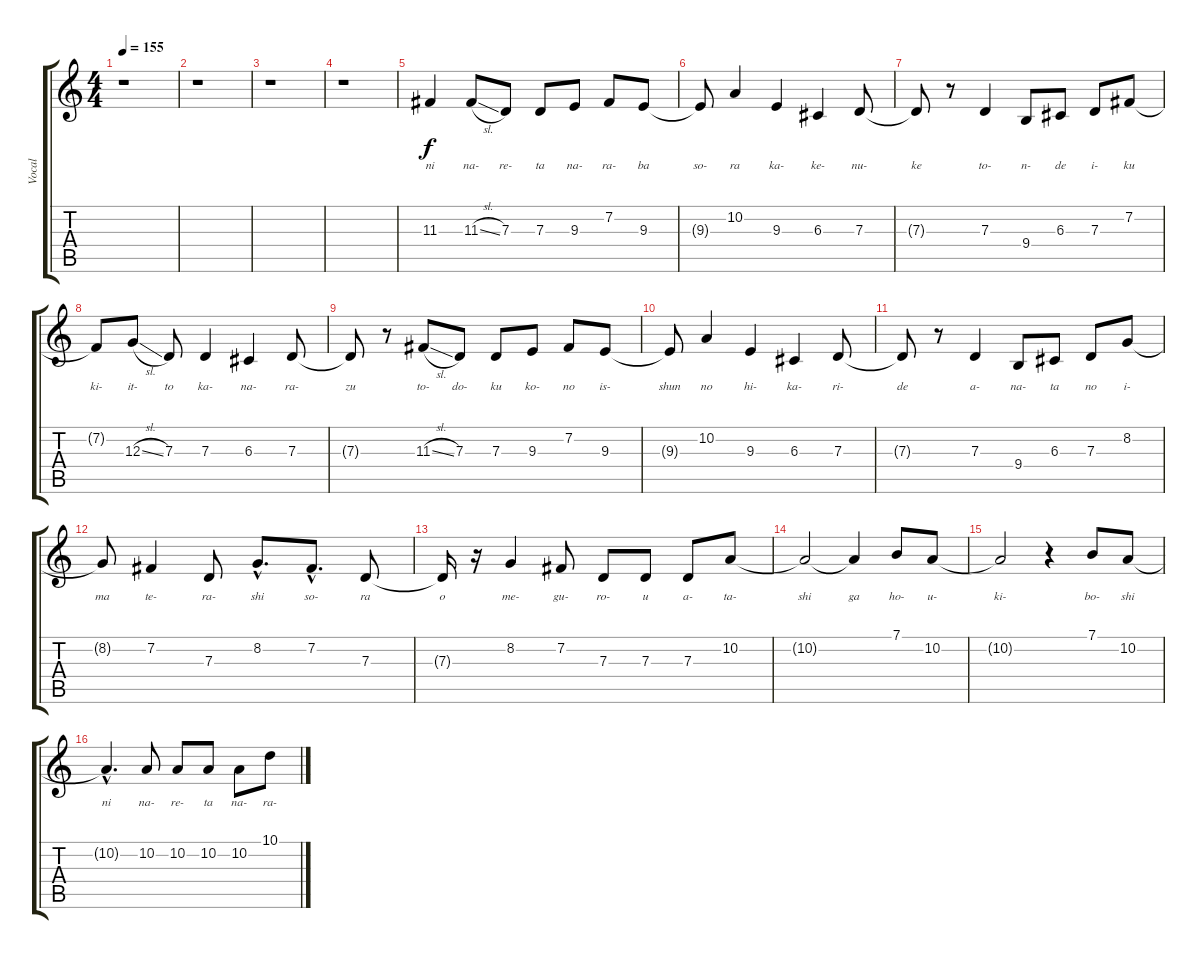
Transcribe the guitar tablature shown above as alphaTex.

\track ("Vocal" "Vocal") {instrument flute}
\staff {score tabs}
\tuning (E4 B3 G3 D3 A2 E2) {hide}
\ts (4 4)
\tempo 155
\clef g2
\ks c
r.1{dy f} |
r.1 |
r.1 |
r.1 |
11.3.4{lyrics (0 "ni") lyrics (1 "") lyrics (2 "") lyrics (3 "") lyrics (4 "")} 11.3{sl}.8{lyrics (0 "na-") lyrics (1 "") lyrics (2 "") lyrics (3 "") lyrics (4 "")} 7.3.8{lyrics (0 "re-") lyrics (1 "") lyrics (2 "") lyrics (3 "") lyrics (4 "")} 7.3.8{lyrics (0 "ta") lyrics (1 "") lyrics (2 "") lyrics (3 "") lyrics (4 "")} 9.3.8{lyrics (0 "na-") lyrics (1 "") lyrics (2 "") lyrics (3 "") lyrics (4 "")} 7.2.8{lyrics (0 "ra-") lyrics (1 "") lyrics (2 "") lyrics (3 "") lyrics (4 "")} 9.3.8{lyrics (0 "ba") lyrics (1 "") lyrics (2 "") lyrics (3 "") lyrics (4 "")} |
9.3{t}.8{lyrics (0 "so-") lyrics (1 "") lyrics (2 "") lyrics (3 "") lyrics (4 "")} 10.2.4{lyrics (0 "ra") lyrics (1 "") lyrics (2 "") lyrics (3 "") lyrics (4 "")} 9.3.4{lyrics (0 "ka-") lyrics (1 "") lyrics (2 "") lyrics (3 "") lyrics (4 "")} 6.3.4{lyrics (0 "ke-") lyrics (1 "") lyrics (2 "") lyrics (3 "") lyrics (4 "")} 7.3.8{lyrics (0 "nu-") lyrics (1 "") lyrics (2 "") lyrics (3 "") lyrics (4 "")} |
7.3{t}.8{lyrics (0 "ke") lyrics (1 "") lyrics (2 "") lyrics (3 "") lyrics (4 "")} r.8 7.3.4{lyrics (0 "to-") lyrics (1 "") lyrics (2 "") lyrics (3 "") lyrics (4 "")} 9.4.8{lyrics (0 "n-") lyrics (1 "") lyrics (2 "") lyrics (3 "") lyrics (4 "")} 6.3.8{lyrics (0 "de") lyrics (1 "") lyrics (2 "") lyrics (3 "") lyrics (4 "")} 7.3.8{lyrics (0 "i-") lyrics (1 "") lyrics (2 "") lyrics (3 "") lyrics (4 "")} 7.2.8{lyrics (0 "ku") lyrics (1 "") lyrics (2 "") lyrics (3 "") lyrics (4 "")} |
7.2{t}.8{lyrics (0 "ki-") lyrics (1 "") lyrics (2 "") lyrics (3 "") lyrics (4 "")} 12.3{sl}.8{lyrics (0 "it-") lyrics (1 "") lyrics (2 "") lyrics (3 "") lyrics (4 "")} 7.3.8{lyrics (0 "to") lyrics (1 "") lyrics (2 "") lyrics (3 "") lyrics (4 "")} 7.3.4{lyrics (0 "ka-") lyrics (1 "") lyrics (2 "") lyrics (3 "") lyrics (4 "")} 6.3.4{lyrics (0 "na-") lyrics (1 "") lyrics (2 "") lyrics (3 "") lyrics (4 "")} 7.3.8{lyrics (0 "ra-") lyrics (1 "") lyrics (2 "") lyrics (3 "") lyrics (4 "")} |
7.3{t}.8{lyrics (0 "zu") lyrics (1 "") lyrics (2 "") lyrics (3 "") lyrics (4 "")} r.8 11.3{sl}.8{lyrics (0 "to-") lyrics (1 "") lyrics (2 "") lyrics (3 "") lyrics (4 "")} 7.3.8{lyrics (0 "do-") lyrics (1 "") lyrics (2 "") lyrics (3 "") lyrics (4 "")} 7.3.8{lyrics (0 "ku") lyrics (1 "") lyrics (2 "") lyrics (3 "") lyrics (4 "")} 9.3.8{lyrics (0 "ko-") lyrics (1 "") lyrics (2 "") lyrics (3 "") lyrics (4 "")} 7.2.8{lyrics (0 "no") lyrics (1 "") lyrics (2 "") lyrics (3 "") lyrics (4 "")} 9.3.8{lyrics (0 "is-") lyrics (1 "") lyrics (2 "") lyrics (3 "") lyrics (4 "")} |
9.3{t}.8{lyrics (0 "shun") lyrics (1 "") lyrics (2 "") lyrics (3 "") lyrics (4 "")} 10.2.4{lyrics (0 "no") lyrics (1 "") lyrics (2 "") lyrics (3 "") lyrics (4 "")} 9.3.4{lyrics (0 "hi-") lyrics (1 "") lyrics (2 "") lyrics (3 "") lyrics (4 "")} 6.3.4{lyrics (0 "ka-") lyrics (1 "") lyrics (2 "") lyrics (3 "") lyrics (4 "")} 7.3.8{lyrics (0 "ri-") lyrics (1 "") lyrics (2 "") lyrics (3 "") lyrics (4 "")} |
7.3{t}.8{lyrics (0 "de") lyrics (1 "") lyrics (2 "") lyrics (3 "") lyrics (4 "")} r.8 7.3.4{lyrics (0 "a-") lyrics (1 "") lyrics (2 "") lyrics (3 "") lyrics (4 "")} 9.4.8{lyrics (0 "na-") lyrics (1 "") lyrics (2 "") lyrics (3 "") lyrics (4 "")} 6.3.8{lyrics (0 "ta") lyrics (1 "") lyrics (2 "") lyrics (3 "") lyrics (4 "")} 7.3.8{lyrics (0 "no") lyrics (1 "") lyrics (2 "") lyrics (3 "") lyrics (4 "")} 8.2.8{lyrics (0 "i-") lyrics (1 "") lyrics (2 "") lyrics (3 "") lyrics (4 "")} |
8.2{t}.8{lyrics (0 "ma") lyrics (1 "") lyrics (2 "") lyrics (3 "") lyrics (4 "")} 7.2.4{lyrics (0 "te-") lyrics (1 "") lyrics (2 "") lyrics (3 "") lyrics (4 "")} 7.3.8{lyrics (0 "ra-") lyrics (1 "") lyrics (2 "") lyrics (3 "") lyrics (4 "")} 8.2{hac}.8{d lyrics (0 "shi") lyrics (1 "") lyrics (2 "") lyrics (3 "") lyrics (4 "")} 7.2{hac}.8{d lyrics (0 "so-") lyrics (1 "") lyrics (2 "") lyrics (3 "") lyrics (4 "")} 7.3.8{lyrics (0 "ra") lyrics (1 "") lyrics (2 "") lyrics (3 "") lyrics (4 "")} |
7.3{t}.16{lyrics (0 "o") lyrics (1 "") lyrics (2 "") lyrics (3 "") lyrics (4 "")} r.16 8.2.4{lyrics (0 "me-") lyrics (1 "") lyrics (2 "") lyrics (3 "") lyrics (4 "")} 7.2.8{lyrics (0 "gu-") lyrics (1 "") lyrics (2 "") lyrics (3 "") lyrics (4 "")} 7.3.8{lyrics (0 "ro-") lyrics (1 "") lyrics (2 "") lyrics (3 "") lyrics (4 "")} 7.3.8{lyrics (0 "u") lyrics (1 "") lyrics (2 "") lyrics (3 "") lyrics (4 "")} 7.3.8{lyrics (0 "a-") lyrics (1 "") lyrics (2 "") lyrics (3 "") lyrics (4 "")} 10.2.8{lyrics (0 "ta-") lyrics (1 "") lyrics (2 "") lyrics (3 "") lyrics (4 "")} |
10.2{t}.2{lyrics (0 "shi") lyrics (1 "") lyrics (2 "") lyrics (3 "") lyrics (4 "")} 10.2{t}.4{lyrics (0 "ga") lyrics (1 "") lyrics (2 "") lyrics (3 "") lyrics (4 "")} 7.1.8{lyrics (0 "ho-") lyrics (1 "") lyrics (2 "") lyrics (3 "") lyrics (4 "")} 10.2.8{lyrics (0 "u-") lyrics (1 "") lyrics (2 "") lyrics (3 "") lyrics (4 "")} |
10.2{t}.2{lyrics (0 "ki-") lyrics (1 "") lyrics (2 "") lyrics (3 "") lyrics (4 "")} r.4 7.1.8{lyrics (0 "bo-") lyrics (1 "") lyrics (2 "") lyrics (3 "") lyrics (4 "")} 10.2.8{lyrics (0 "shi") lyrics (1 "") lyrics (2 "") lyrics (3 "") lyrics (4 "")} |
10.2{hac t}.4{d lyrics (0 "ni") lyrics (1 "") lyrics (2 "") lyrics (3 "") lyrics (4 "")} 10.2.8{lyrics (0 "na-") lyrics (1 "") lyrics (2 "") lyrics (3 "") lyrics (4 "")} 10.2.8{lyrics (0 "re-") lyrics (1 "") lyrics (2 "") lyrics (3 "") lyrics (4 "")} 10.2.8{lyrics (0 "ta") lyrics (1 "") lyrics (2 "") lyrics (3 "") lyrics (4 "")} 10.2.8{lyrics (0 "na-") lyrics (1 "") lyrics (2 "") lyrics (3 "") lyrics (4 "")} 10.1.8{lyrics (0 "ra-") lyrics (1 "") lyrics (2 "") lyrics (3 "") lyrics (4 "")}
